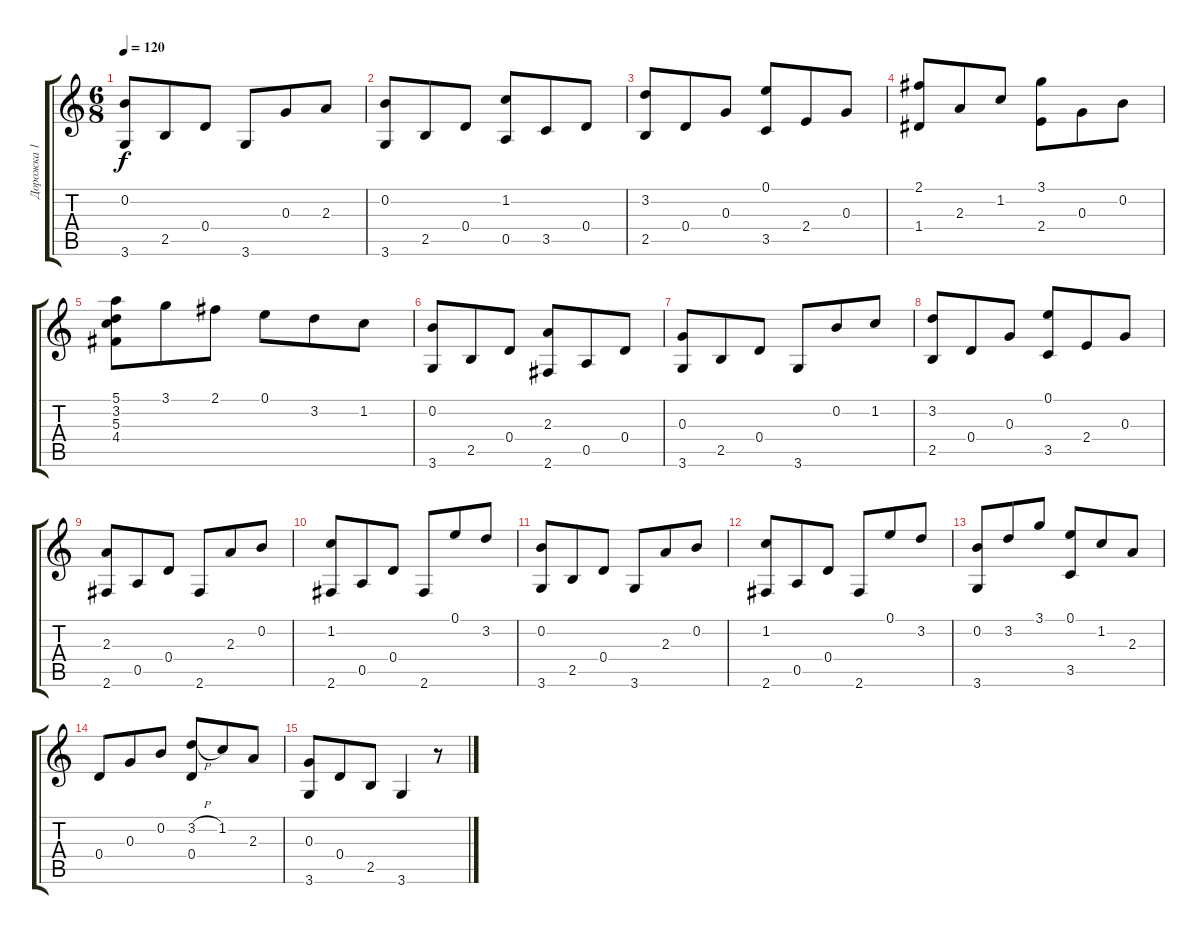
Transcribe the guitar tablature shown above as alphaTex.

\track ("Дорожка 1" "Дорожка 1") {instrument acousticguitarnylon}
\staff {score tabs}
\tuning (E4 B3 G3 D3 A2 E2) {hide}
\ts (6 8)
\tempo 120
\clef g2
\ks c
(0.2 3.6).8{dy f} 2.5.8 0.4.8 3.6.8 0.3.8 2.3.8 |
(0.2 3.6).8 2.5.8 0.4.8 (1.2 0.5).8 3.5.8 0.4.8 |
(3.2 2.5).8 0.4.8 0.3.8 (0.1 3.5).8 2.4.8 0.3.8 |
(2.1 1.4).8 2.3.8 1.2.8 (3.1 2.4).8 0.3.8 0.2.8 |
(5.1 3.2 5.3 4.4).8 3.1.8 2.1.8 0.1.8 3.2.8 1.2.8 |
(0.2 3.6).8 2.5.8 0.4.8 (2.3 2.6).8 0.5.8 0.4.8 |
(0.3 3.6).8 2.5.8 0.4.8 3.6.8 0.2.8 1.2.8 |
(3.2 2.5).8 0.4.8 0.3.8 (0.1 3.5).8 2.4.8 0.3.8 |
(2.3 2.6).8 0.5.8 0.4.8 2.6.8 2.3.8 0.2.8 |
(1.2 2.6).8 0.5.8 0.4.8 2.6.8 0.1.8 3.2.8 |
(0.2 3.6).8 2.5.8 0.4.8 3.6.8 2.3.8 0.2.8 |
(1.2 2.6).8 0.5.8 0.4.8 2.6.8 0.1.8 3.2.8 |
(0.2 3.6).8 3.2.8 3.1.8 (0.1 3.5).8 1.2.8 2.3.8 |
0.4.8 0.3.8 0.2.8 (3.2{h} 0.4).8 1.2.8 2.3.8 |
(0.3 3.6).8 0.4.8 2.5.8 3.6.4 r.8
